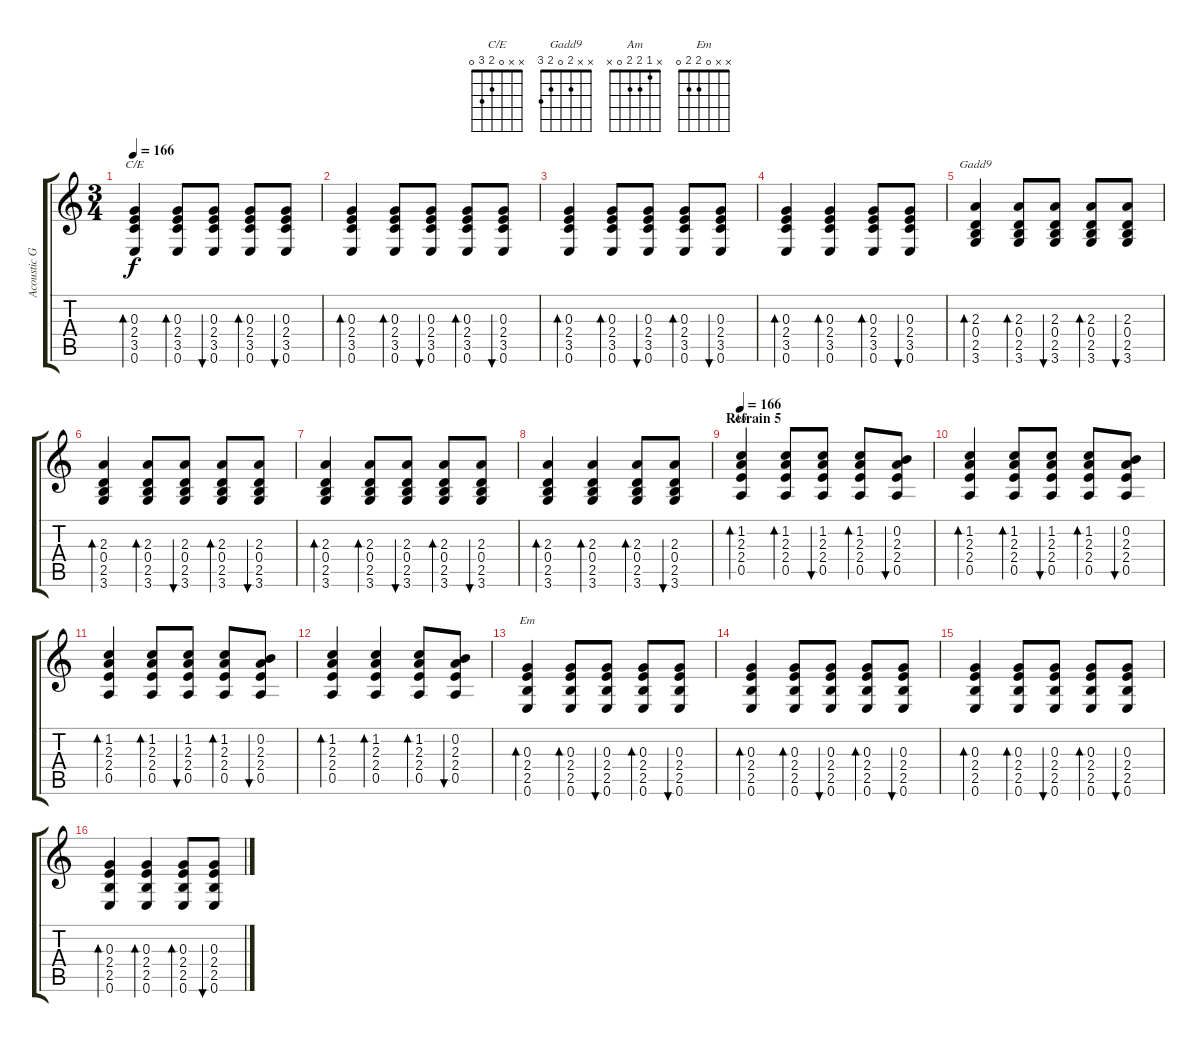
\track ("Acoustic Guitar" "Acoustic G") {instrument acousticguitarsteel}
\staff {score tabs}
\tuning (E4 B3 G3 D3 A2 E2) {hide}
\chord ("C/E" x x 0 2 3 0)
\chord ("Gadd9" x x 2 0 2 3)
\chord ("Am" x 1 2 2 0 x)
\chord ("Em" x x 0 2 2 0)
\ts (3 4)
\tempo 166
\clef g2
\ks c
(0.3 2.4 3.5 0.6).4{bd 30 ch "C/E" dy f} (0.3 2.4 3.5 0.6).8{bd 30} (0.3 2.4 3.5 0.6).8{bu 30} (0.3 2.4 3.5 0.6).8{bd 30} (0.3 2.4 3.5 0.6).8{bu 30} |
(0.3 2.4 3.5 0.6).4{bd 30} (0.3 2.4 3.5 0.6).8{bd 30} (0.3 2.4 3.5 0.6).8{bu 30} (0.3 2.4 3.5 0.6).8{bd 30} (0.3 2.4 3.5 0.6).8{bu 30} |
(0.3 2.4 3.5 0.6).4{bd 30} (0.3 2.4 3.5 0.6).8{bd 30} (0.3 2.4 3.5 0.6).8{bu 30} (0.3 2.4 3.5 0.6).8{bd 30} (0.3 2.4 3.5 0.6).8{bu 30} |
(0.3 2.4 3.5 0.6).4{bd 30} (0.3 2.4 3.5 0.6).4{bd 30} (0.3 2.4 3.5 0.6).8{bd 30} (0.3 2.4 3.5 0.6).8{bu 30} |
(2.3 0.4 2.5 3.6).4{bd 30 ch "Gadd9"} (2.3 0.4 2.5 3.6).8{bd 30} (2.3 0.4 2.5 3.6).8{bu 30} (2.3 0.4 2.5 3.6).8{bd 30} (2.3 0.4 2.5 3.6).8{bu 30} |
(2.3 0.4 2.5 3.6).4{bd 30} (2.3 0.4 2.5 3.6).8{bd 30} (2.3 0.4 2.5 3.6).8{bu 30} (2.3 0.4 2.5 3.6).8{bd 30} (2.3 0.4 2.5 3.6).8{bu 30} |
(2.3 0.4 2.5 3.6).4{bd 30} (2.3 0.4 2.5 3.6).8{bd 30} (2.3 0.4 2.5 3.6).8{bu 30} (2.3 0.4 2.5 3.6).8{bd 30} (2.3 0.4 2.5 3.6).8{bu 30} |
(2.3 0.4 2.5 3.6).4{bd 30} (2.3 0.4 2.5 3.6).4{bd 30} (2.3 0.4 2.5 3.6).8{bd 30} (2.3 0.4 2.5 3.6).8{bu 30} |
\section ("" "Refrain 5")
\tempo 166
(1.2 2.3 2.4 0.5).4{bd 60 ch "Am"} (1.2 2.3 2.4 0.5).8{bd 30} (1.2 2.3 2.4 0.5).8{bu 30} (1.2 2.3 2.4 0.5).8{bd 30} (0.2 2.3 2.4 0.5).8{bu 30} |
(1.2 2.3 2.4 0.5).4{bd 60} (1.2 2.3 2.4 0.5).8{bd 30} (1.2 2.3 2.4 0.5).8{bu 30} (1.2 2.3 2.4 0.5).8{bd 30} (0.2 2.3 2.4 0.5).8{bu 30} |
(1.2 2.3 2.4 0.5).4{bd 60} (1.2 2.3 2.4 0.5).8{bd 30} (1.2 2.3 2.4 0.5).8{bu 30} (1.2 2.3 2.4 0.5).8{bd 30} (0.2 2.3 2.4 0.5).8{bu 30} |
(1.2 2.3 2.4 0.5).4{bd 60} (1.2 2.3 2.4 0.5).4{bd 30} (1.2 2.3 2.4 0.5).8{bd 30} (0.2 2.3 2.4 0.5).8{bu 30} |
(0.3 2.4 2.5 0.6).4{bd 30 ch "Em"} (0.3 2.4 2.5 0.6).8{bd 30} (0.3 2.4 2.5 0.6).8{bu 30} (0.3 2.4 2.5 0.6).8{bd 30} (0.3 2.4 2.5 0.6).8{bu 30} |
(0.3 2.4 2.5 0.6).4{bd 30} (0.3 2.4 2.5 0.6).8{bd 30} (0.3 2.4 2.5 0.6).8{bu 30} (0.3 2.4 2.5 0.6).8{bd 30} (0.3 2.4 2.5 0.6).8{bu 30} |
(0.3 2.4 2.5 0.6).4{bd 30} (0.3 2.4 2.5 0.6).8{bd 30} (0.3 2.4 2.5 0.6).8{bu 30} (0.3 2.4 2.5 0.6).8{bd 30} (0.3 2.4 2.5 0.6).8{bu 30} |
(0.3 2.4 2.5 0.6).4{bd 30} (0.3 2.4 2.5 0.6).4{bd 30} (0.3 2.4 2.5 0.6).8{bd 30} (0.3 2.4 2.5 0.6).8{bu 30}
